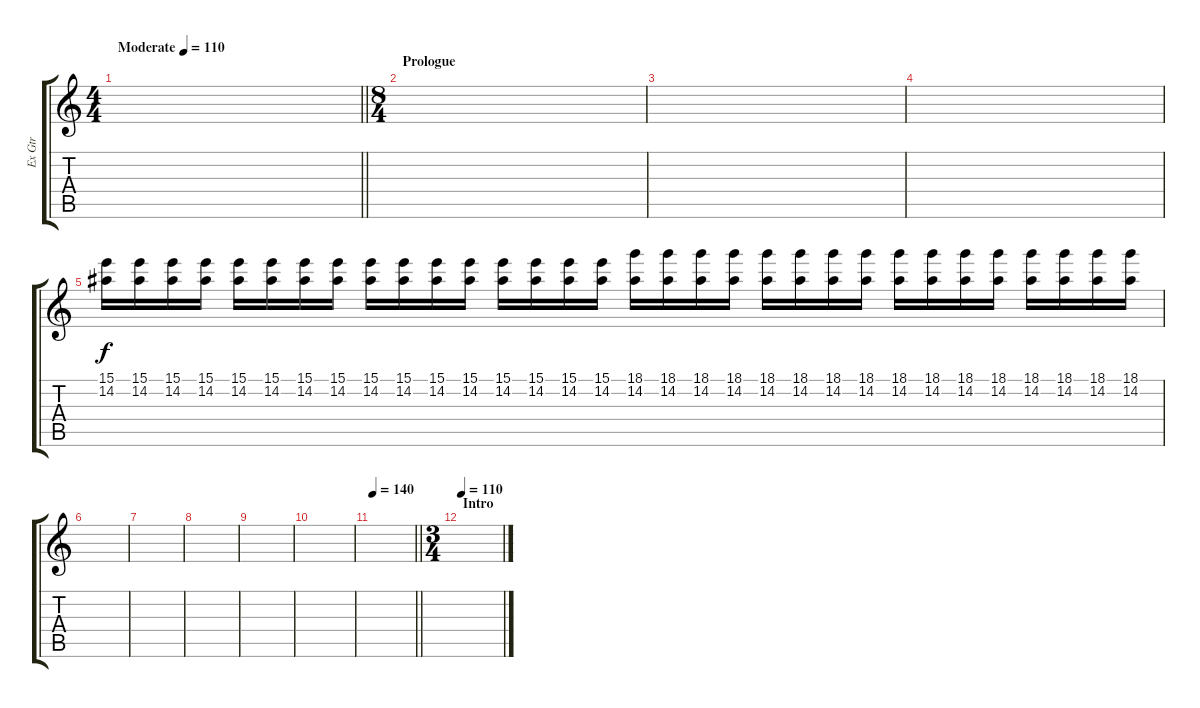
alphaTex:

\track ("Ex Gtr" "Ex Gtr") {instrument distortionguitar}
\staff {score tabs}
\tuning (Db4 Ab3 E3 B2 Gb2 B1) {hide}
\ts (4 4)
\tempo (110 "Moderate")
\clef g2
\barLineRight lightlight
\ks c
|
\ts (8 4)
\section ("" "Prologue")
|
|
|
(15.1 14.2).16 (15.1 14.2).16 (15.1 14.2).16 (15.1 14.2).16 (15.1 14.2).16 (15.1 14.2).16 (15.1 14.2).16 (15.1 14.2).16 (15.1 14.2).16 (15.1 14.2).16 (15.1 14.2).16 (15.1 14.2).16 (15.1 14.2).16 (15.1 14.2).16 (15.1 14.2).16 (15.1 14.2).16 (18.1 14.2).16 (18.1 14.2).16 (18.1 14.2).16 (18.1 14.2).16 (18.1 14.2).16 (18.1 14.2).16 (18.1 14.2).16 (18.1 14.2).16 (18.1 14.2).16 (18.1 14.2).16 (18.1 14.2).16 (18.1 14.2).16 (18.1 14.2).16 (18.1 14.2).16 (18.1 14.2).16 (18.1 14.2).16 |
|
|
|
|
|
\tempo 140
\barLineRight lightlight
|
\ts (3 4)
\section ("" "Intro")
\tempo 110
